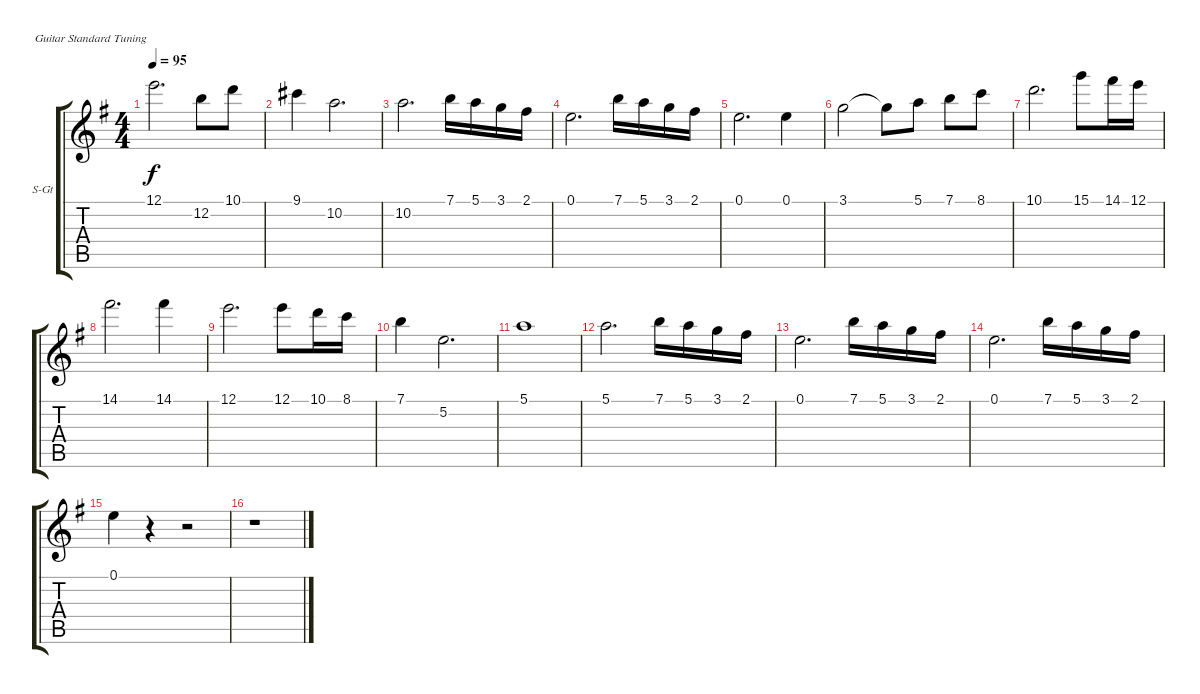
\bracketExtendMode groupsimilarinstruments
\firstSystemTrackNameOrientation horizontal
\otherSystemsTrackNameOrientation horizontal
\track ("Quena 2" "S-Gt") {instrument flute}
\staff {score tabs}
\tuning (E4 B3 G3 D3 A2 E2)
\displaytranspose 12
\ts (4 4)
\tempo 95
\clef g2
\ks g
12.1.2{d dy f} 12.2.8 10.1.8 |
9.1.4 10.2.2{d} |
10.2.2{d} 7.1.16 5.1.16 3.1.16 2.1.16 |
0.1.2{d} 7.1.16 5.1.16 3.1.16 2.1.16 |
0.1.2{d} 0.1.4 |
3.1.2 3.1{t}.8 5.1.8 7.1.8 8.1.8 |
10.1.2{d} 15.1.8 14.1.16 12.1.16 |
14.1.2{d} 14.1.4 |
12.1.2{d} 12.1.8 10.1.16 8.1.16 |
7.1.4 5.2.2{d} |
5.1.1 |
5.1.2{d} 7.1.16 5.1.16 3.1.16 2.1.16 |
0.1.2{d} 7.1.16 5.1.16 3.1.16 2.1.16 |
0.1.2{d} 7.1.16 5.1.16 3.1.16 2.1.16 |
0.1.4 r.4 r.2 |
r.1
